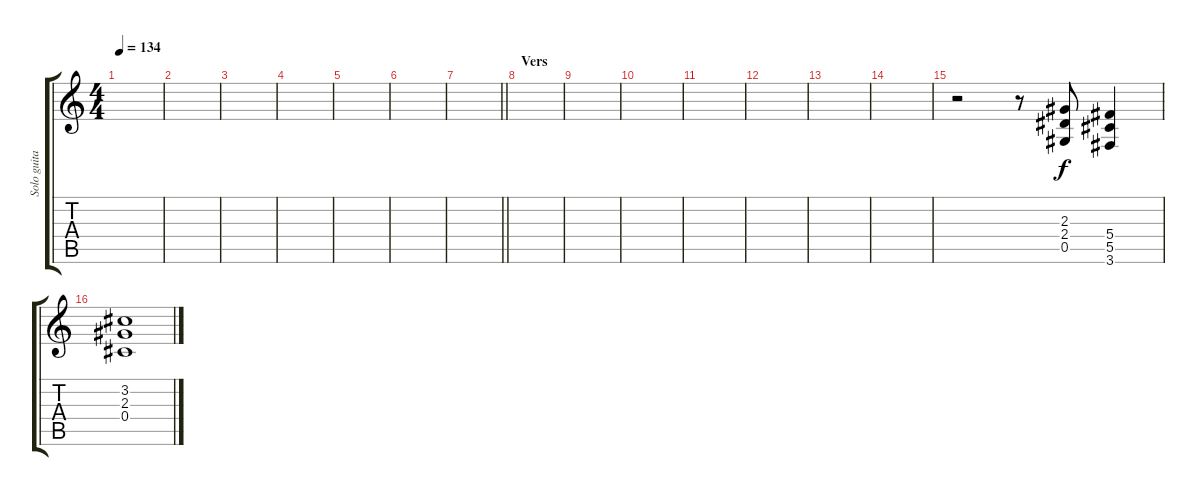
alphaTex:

\track ("Solo guitar" "Solo guita") {instrument overdrivenguitar}
\staff {score tabs}
\tuning (Eb4 Bb3 Gb3 Db3 Ab2 Eb2) {hide}
\ts (4 4)
\tempo 134
\clef g2
\ks c
|
|
|
|
|
|
\barLineRight lightlight
|
\section ("" "Vers")
|
|
|
|
|
|
|
r.2 r.8 (2.3 2.4 0.5).8 (5.4 5.5 3.6).4 |
(3.2 2.3 0.4).1
